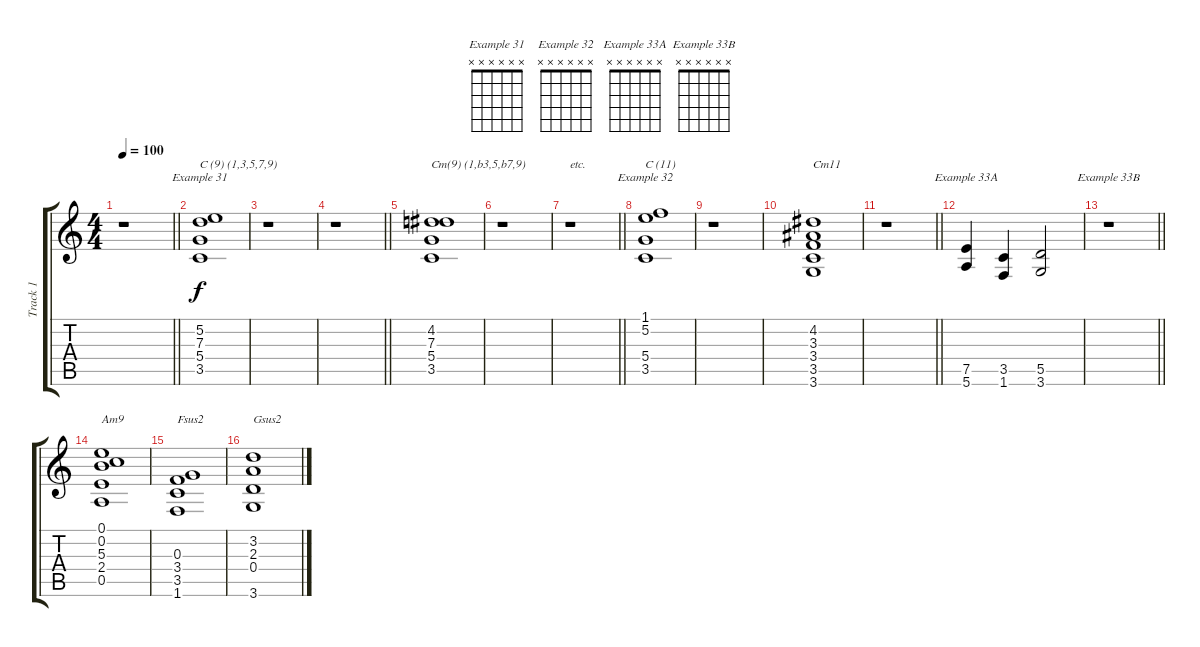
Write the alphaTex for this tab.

\track ("Track 1" "Track 1") {instrument distortionguitar}
\staff {score tabs}
\tuning (E4 B3 G3 D3 A2 E2) {hide}
\chord ("Example 31" x x x x x x)
\chord ("Example 32" x x x x x x)
\chord ("Example 33A" x x x x x x)
\chord ("Example 33B" x x x x x x)
\ts (4 4)
\tempo 100
\clef g2
\barLineRight lightlight
\ks c
r.1{dy f} |
(5.2 7.3 5.4 3.5).1{ch "Example 31" txt "C (9) (1,3,5,7,9)"} |
r.1 |
\barLineRight lightlight
r.1 |
(4.2 7.3 5.4 3.5).1{txt "Cm(9) (1,b3,5,b7,9)"} |
r.1 |
\barLineRight lightlight
r.1{txt "etc."} |
(1.1 5.2 5.4 3.5).1{ch "Example 32" txt "C (11)"} |
r.1 |
(4.2 3.3 3.4 3.5 3.6).1{txt "Cm11"} |
\barLineRight lightlight
r.1 |
(7.5 5.6).4{ch "Example 33A"} (3.5 1.6).4 (5.5 3.6).2 |
\barLineRight lightlight
r.1{ch "Example 33B"} |
(0.1 0.2 5.3 2.4 0.5).1{txt "Am9"} |
(0.3 3.4 3.5 1.6).1{txt "Fsus2"} |
(3.2 2.3 0.4 3.6).1{txt "Gsus2"}
